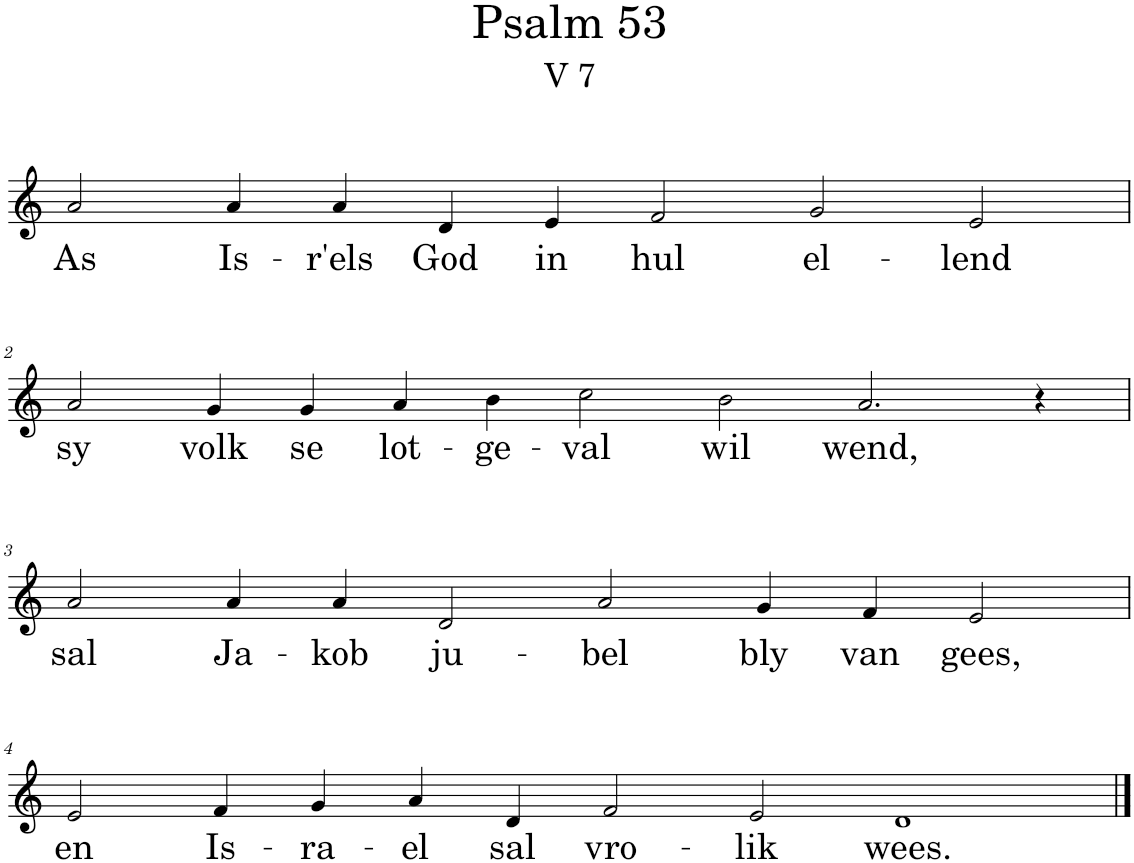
**kern	**text
*part1	*part1
*staff1	*staff1
*I"Pipe Organ	*
*I'Org.	*
*clefG2	*
*k[]	*
*M12/4	*
=1	=1
!	!LO:LY:b
2a/	As
!	!LO:LY:b
4a/	Is-
!	!LO:LY:b
4a/	-r'els
!	!LO:LY:b
4d/	God
!	!LO:LY:b
4e/	in
!	!LO:LY:b
2f/	hul
!	!LO:LY:b
2g/	el-
!	!LO:LY:b
2e/	-lend
!!LO:LB:g=z
=2	=2
*M14/4	*
!	!LO:LY:b
2a/	sy
!	!LO:LY:b
4g/	volk
!	!LO:LY:b
4g/	se
!	!LO:LY:b
4a/	lot-
!	!LO:LY:b
4b\	-ge-
!	!LO:LY:b
2cc\	-val
!	!LO:LY:b
2b\	wil
!	!LO:LY:b
2.a/	wend,
4r	.
!!LO:LB:g=z
=3	=3
*M12/4	*
!	!LO:LY:b
2a/	sal
!	!LO:LY:b
4a/	Ja-
!	!LO:LY:b
4a/	-kob
!	!LO:LY:b
2d/	ju-
!	!LO:LY:b
2a/	-bel
!	!LO:LY:b
4g/	bly
!	!LO:LY:b
4f/	van
!	!LO:LY:b
2e/	gees,
!!LO:LB:g=z
=4	=4
*M14/4	*
!	!LO:LY:b
2e/	en
!	!LO:LY:b
4f/	Is-
!	!LO:LY:b
4g/	-ra-
!	!LO:LY:b
4a/	-el
!	!LO:LY:b
4d/	sal
!	!LO:LY:b
2f/	vro-
!	!LO:LY:b
2e/	-lik
!	!LO:LY:b
1d	wees.
==	==
*-	*-
